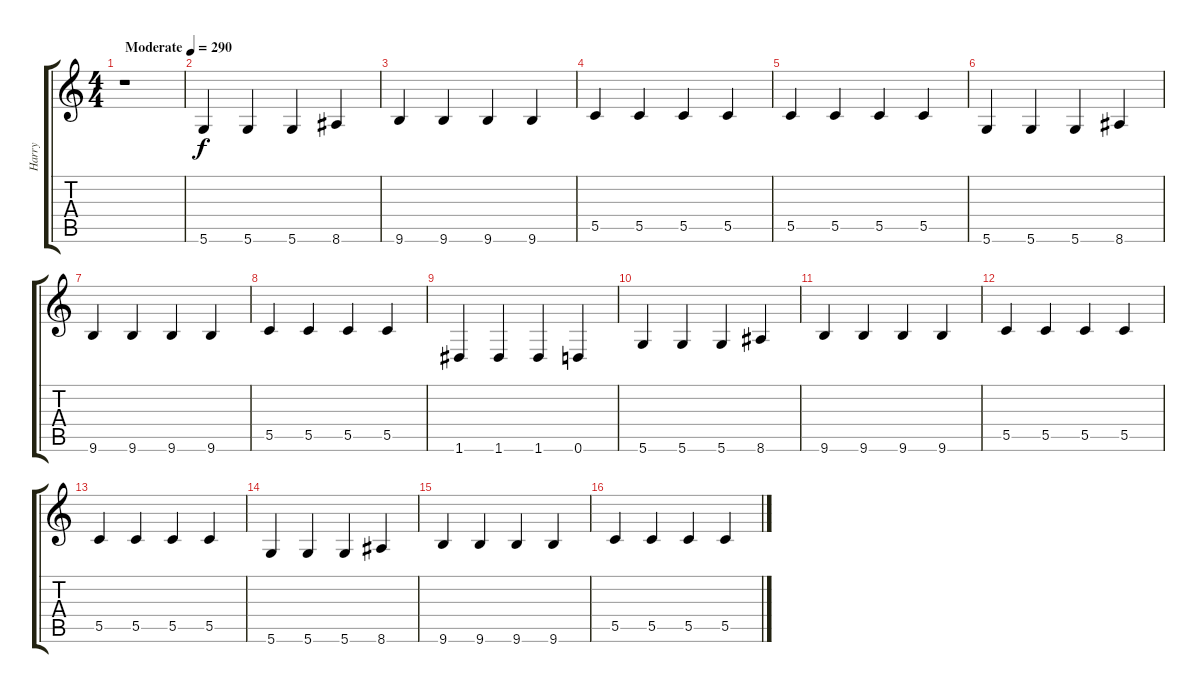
\track ("Harry" "Harry") {instrument electricbasspick}
\staff {score tabs}
\tuning (D4 A3 F3 C3 G2 D2) {hide}
\ts (4 4)
\tempo (290 "Moderate")
\clef g2
\ks c
r.1{dy f instrument electricbasspick} |
5.6.4 5.6.4 5.6.4 8.6.4 |
9.6.4 9.6.4 9.6.4 9.6.4 |
5.5.4 5.5.4 5.5.4 5.5.4 |
5.5.4 5.5.4 5.5.4 5.5.4 |
5.6.4 5.6.4 5.6.4 8.6.4 |
9.6.4 9.6.4 9.6.4 9.6.4 |
5.5.4 5.5.4 5.5.4 5.5.4 |
1.6.4 1.6.4 1.6.4 0.6.4 |
5.6.4 5.6.4 5.6.4 8.6.4 |
9.6.4 9.6.4 9.6.4 9.6.4 |
5.5.4 5.5.4 5.5.4 5.5.4 |
5.5.4 5.5.4 5.5.4 5.5.4 |
5.6.4 5.6.4 5.6.4 8.6.4 |
9.6.4 9.6.4 9.6.4 9.6.4 |
5.5.4 5.5.4 5.5.4 5.5.4
